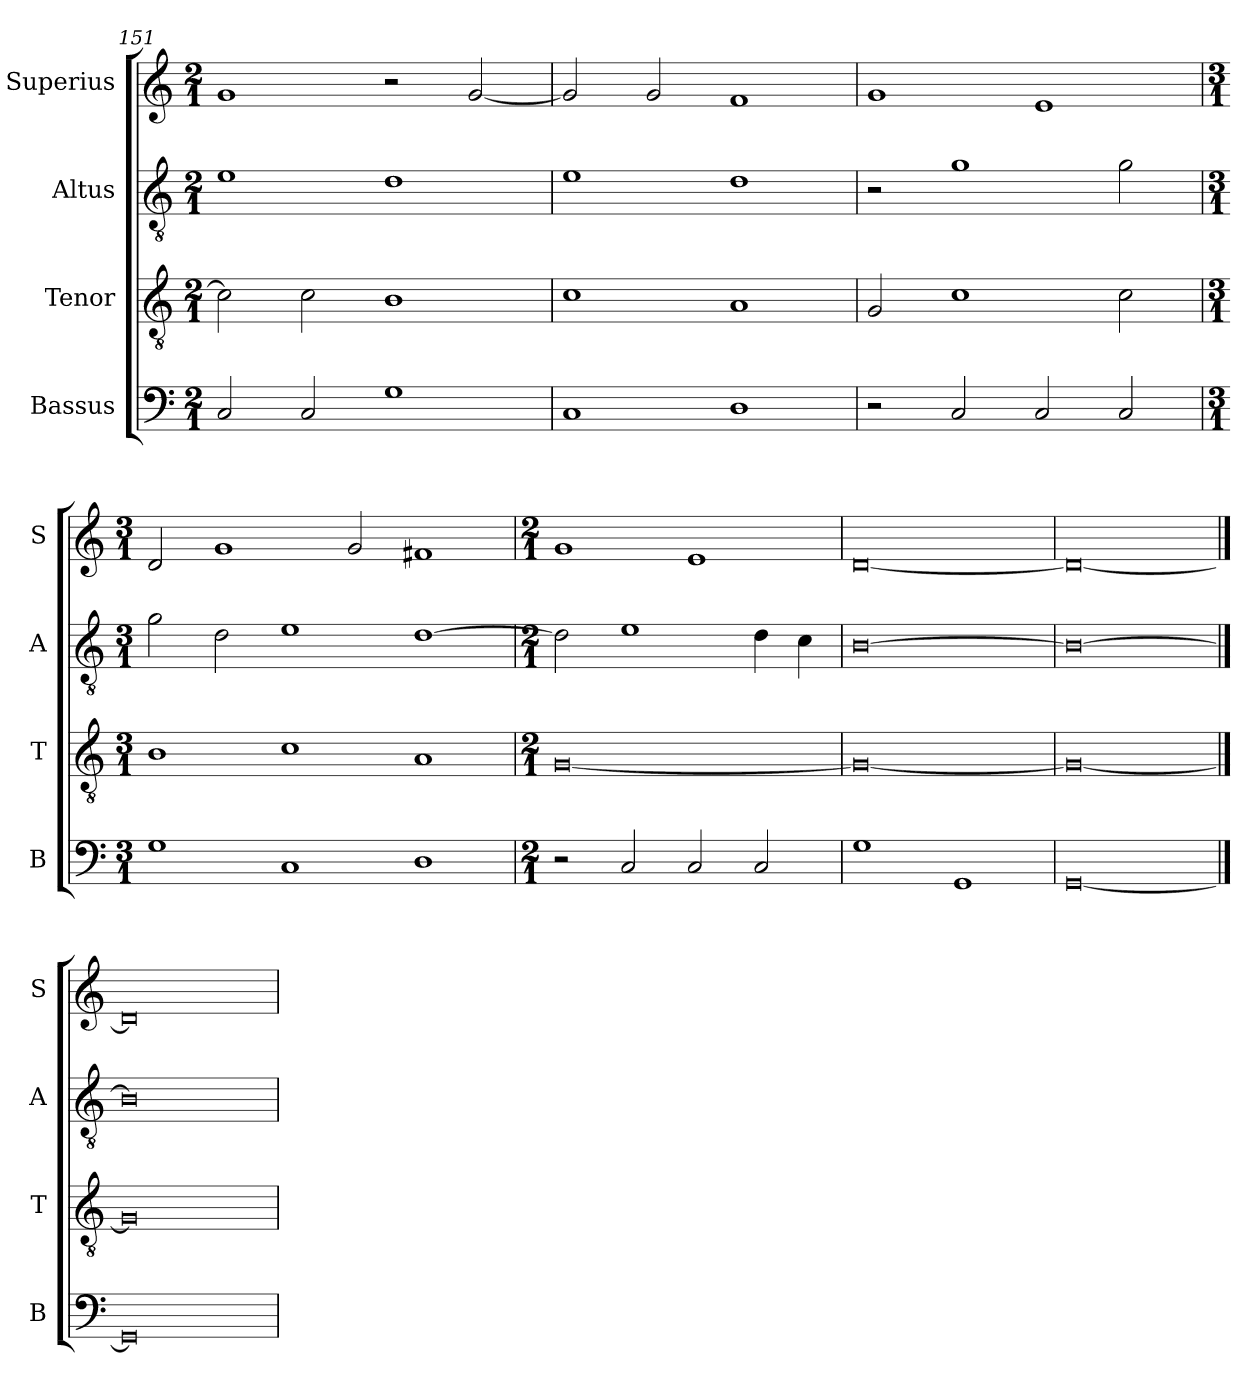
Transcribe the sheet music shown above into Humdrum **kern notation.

**kern	**kern	**kern	**kern
*part4	*part3	*part2	*part1
*staff4	*staff3	*staff2	*staff1
*I"Bassus	*I"Tenor	*I"Altus	*I"Superius
*I'B	*I'T	*I'A	*I'S
*clefF4	*clefGv2	*clefGv2	*clefG2
*k[]	*k[]	*k[]	*k[]
*C:	*C:	*C:	*C:
*M2/1	*M2/1	*M2/1	*M2/1
=151	=151	=151	=151
2C	2c]	1e	1g
2C	2c	.	.
1G	1B	1d	2r
.	.	.	[2g
=152	=152	=152	=152
1C	1c	1e	2g]
.	.	.	2g
1D	1A	1d	1f
=153	=153	=153	=153
2r	2G	2r	1g
2C	1c	1g	.
2C	.	.	1e
2C	2c	2g	.
=	=	=	=
*M3/1	*M3/1	*M3/1	*M3/1
1G	1B	2g	2d
.	.	2d	1g
1C	1c	1e	.
.	.	.	2g
1D	1A	[1d	1f#X
=	=	=	=
*M2/1	*M2/1	*M2/1	*M2/1
2r	[0G	2d]	1g
2C	.	1e	.
2C	.	.	1e
2C	.	4d	.
.	.	4c	.
=154	=154	=154	=154
1G	0G_	[0B	[0d
1GG	.	.	.
=155	=155	=155	=155
[0GG	0G_	0B_	0d_
==156	==156	==156	==156
0GG]	0G]	0B]	0d]
=	=	=	=
*-	*-	*-	*-
